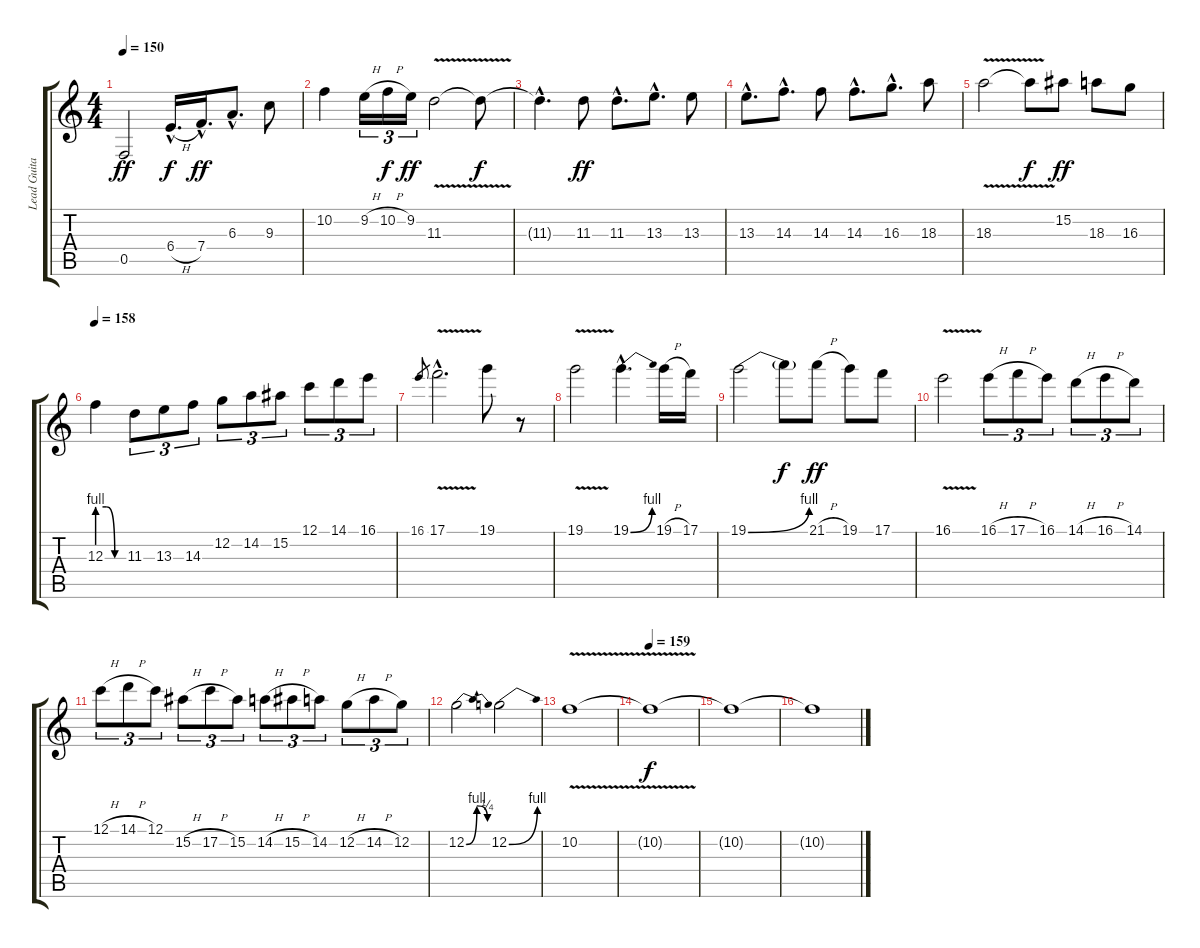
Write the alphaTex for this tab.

\track ("Lead Guitar 1" "Lead Guita") {instrument distortionguitar}
\staff {score tabs}
\tuning (C4 G3 Eb3 Bb2 F2 C2) {hide}
\ts (4 4)
\tempo 150
\clef g2
\ks c
0.5.2{dy ff volume 16 balance 8} 6.4{h hac}.16{d dy f} 7.4{hac}.16{d dy ff} 6.3{hac}.8{d} 9.3.8 |
10.2.4 9.2{h}.16{tu (3 2)} 10.2{h}.16{tu (3 2) dy f} 9.2.16{tu (3 2) dy ff} 11.3{v}.2 11.3{t}.8{dy f} |
11.3{hac t}.4{d} 11.3.8{dy ff} 11.3{hac}.8{d} 13.3{hac}.8{d} 13.3.8 |
13.3{hac}.8{d} 14.3{hac}.8{d} 14.3.8 14.3{hac}.8{d} 16.3{hac}.8{d} 18.3.8 |
18.3{v}.2 18.3{t}.8{dy f} 15.2.8{dy ff} 18.3.8 16.3.8 |
\tempo 158
12.3{be (custom 0 4 20 4 40 0 60 0)}.4 11.3.8{tu (3 2)} 13.3.8{tu (3 2)} 14.3.8{tu (3 2)} 12.2.8{tu (3 2)} 14.2.8{tu (3 2)} 15.2.8{tu (3 2)} 12.1.8{tu (3 2)} 14.1.8{tu (3 2)} 16.1.8{tu (3 2)} |
16.1.8{gr} 17.1{v hac}.2{d} 19.1.8 r.8 |
19.1{v}.2 19.1{be (bend 0 0 60 4) hac}.4{d} 19.1{h}.16 17.1.16 |
19.1{be (bend 0 0 60 4)}.2 19.1{t}.8{dy f} 21.1{h}.8{dy ff} 19.1.8 17.1.8 |
16.1{v}.2 16.1{h}.8{tu (3 2)} 17.1{h}.8{tu (3 2)} 16.1.8{tu (3 2)} 14.1{h}.8{tu (3 2)} 16.1{h}.8{tu (3 2)} 14.1.8{tu (3 2)} |
12.1{h}.8{tu (3 2)} 14.1{h}.8{tu (3 2)} 12.1.8{tu (3 2)} 15.2{h}.8{tu (3 2)} 17.2{h}.8{tu (3 2)} 15.2.8{tu (3 2)} 14.2{h}.8{tu (3 2)} 15.2{h}.8{tu (3 2)} 14.2.8{tu (3 2)} 12.2{h}.8{tu (3 2)} 14.2{h}.8{tu (3 2)} 12.2.8{tu (3 2)} |
12.2{be (bendrelease 0 0 30 4 45 4 60 1)}.2 12.2{be (bend 0 0 60 4)}.2 |
10.2{v}.1{volume 12} |
\tempo 159
10.2{t}.1{dy f} |
10.2{t}.1 |
10.2{t}.1
